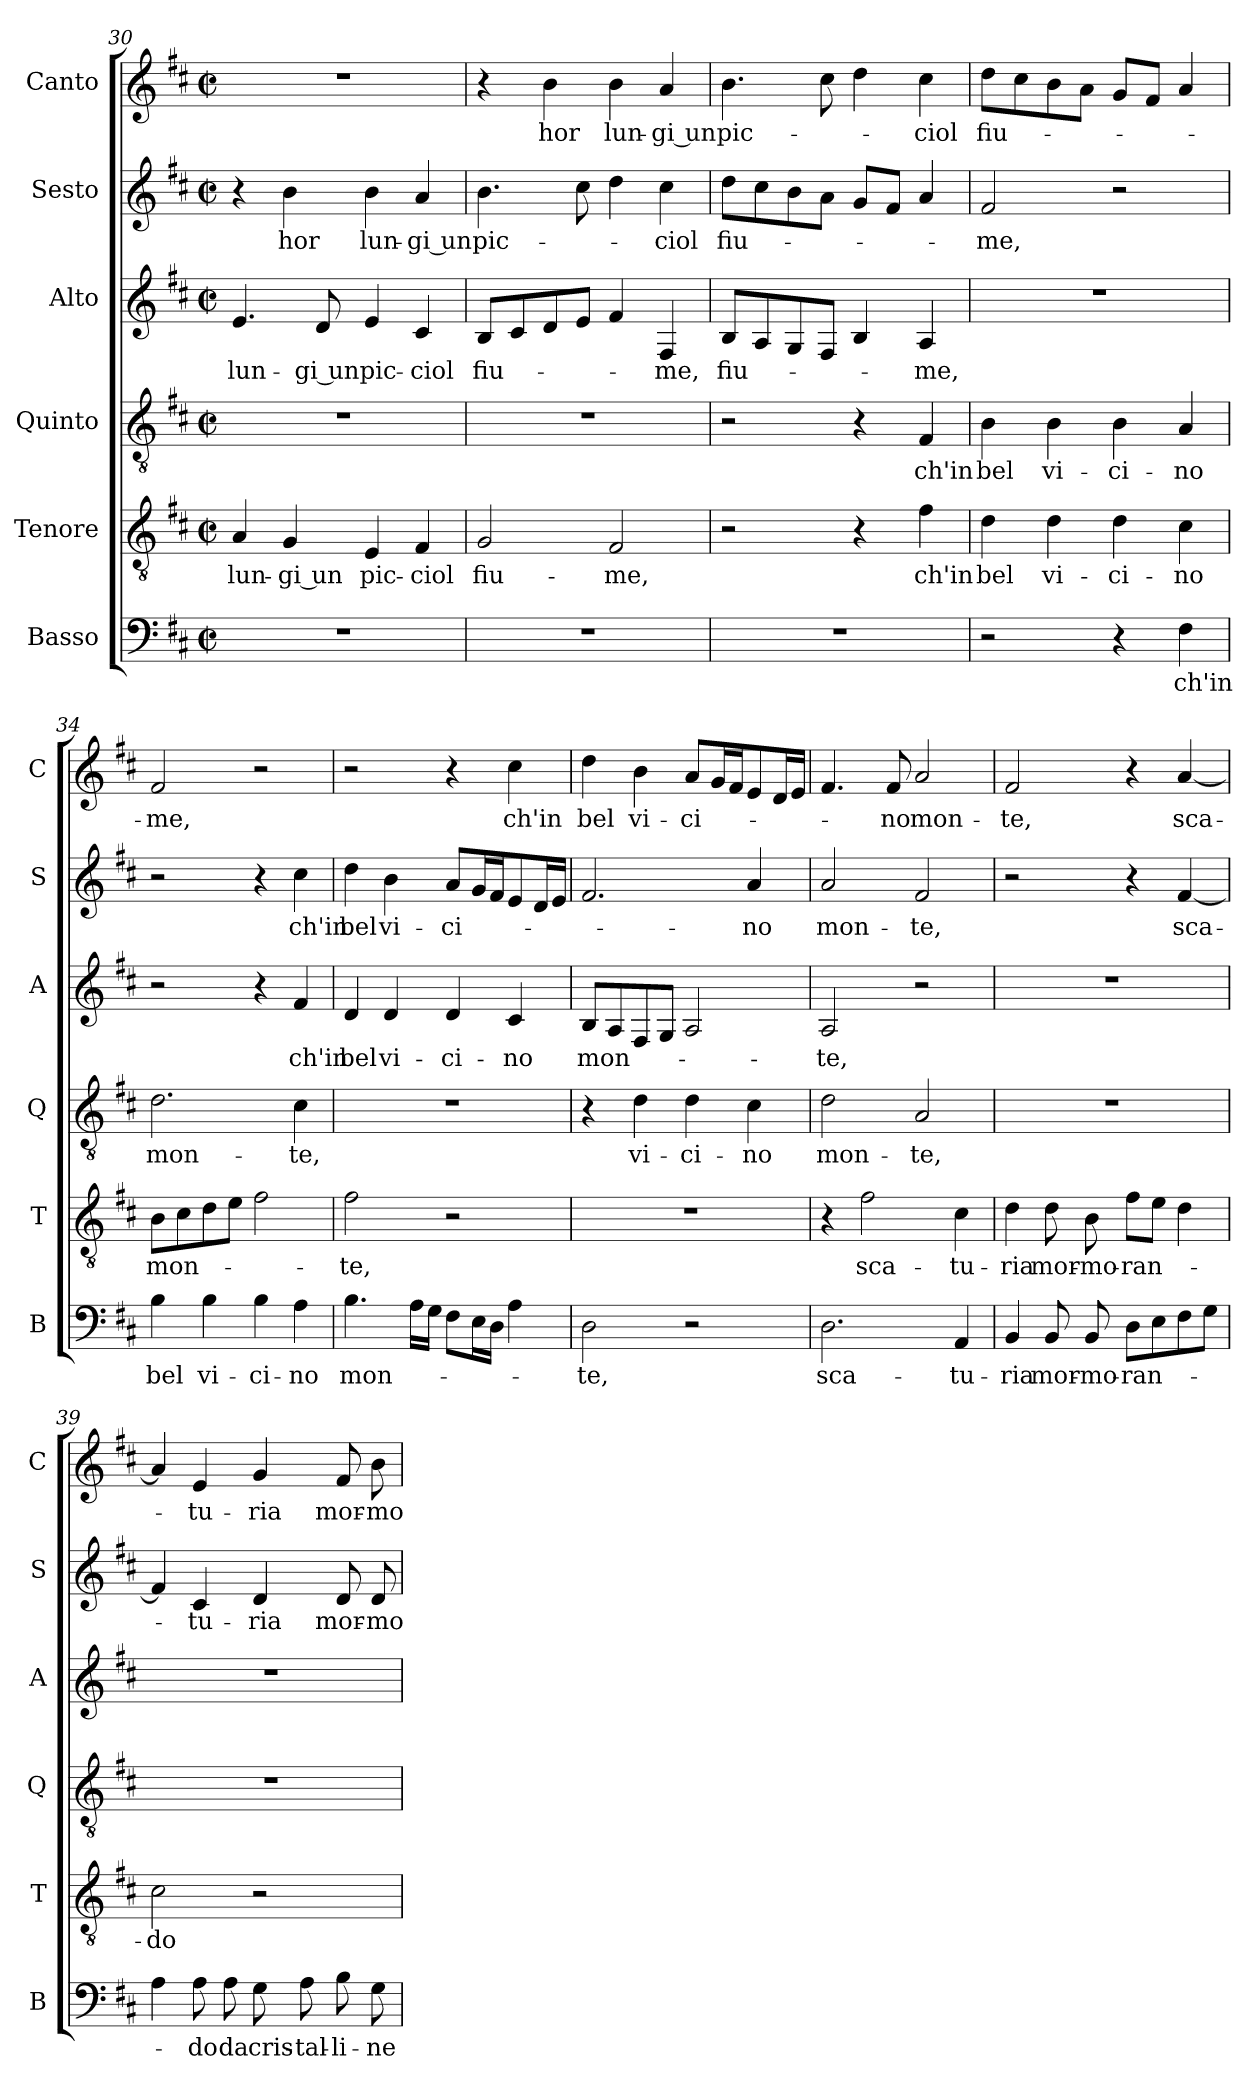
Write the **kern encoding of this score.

**kern	**text	**kern	**text	**kern	**text	**kern	**text	**kern	**text	**kern	**text
*part6	*part6	*part5	*part5	*part4	*part4	*part3	*part3	*part2	*part2	*part1	*part1
*staff6	*staff6	*staff5	*staff5	*staff4	*staff4	*staff3	*staff3	*staff2	*staff2	*staff1	*staff1
*I"Basso	*	*I"Tenore	*	*I"Quinto	*	*I"Alto	*	*I"Sesto	*	*I"Canto	*
*I'B	*	*I'T	*	*I'Q	*	*I'A	*	*I'S	*	*I'C	*
*clefF4	*	*clefGv2	*	*clefGv2	*	*clefG2	*	*clefG2	*	*clefG2	*
*k[f#c#]	*	*k[f#c#]	*	*k[f#c#]	*	*k[f#c#]	*	*k[f#c#]	*	*k[f#c#]	*
*D:	*	*D:	*	*D:	*	*D:	*	*D:	*	*D:	*
*M2/2	*	*M2/2	*	*M2/2	*	*M2/2	*	*M2/2	*	*M2/2	*
*met(c|)	*	*met(c|)	*	*met(c|)	*	*met(c|)	*	*met(c|)	*	*met(c|)	*
=30	=30	=30	=30	=30	=30	=30	=30	=30	=30	=30	=30
!	!	!	!LO:LY:b	!	!	!	!LO:LY:b	!	!	!	!
1r	.	4A/	lun-	1r	.	4.e/	lun-	4r	.	1r	.
!	!	!	!LO:LY:b	!	!	!	!	!	!LO:LY:b	!	!
.	.	4G/	-gi un	.	.	.	.	4b\	hor	.	.
!	!	!	!	!	!	!	!LO:LY:b	!	!	!	!
.	.	.	.	.	.	8d/	-gi un	.	.	.	.
!	!	!	!LO:LY:b	!	!	!	!LO:LY:b	!	!LO:LY:b	!	!
.	.	4E/	pic-	.	.	4e/	pic-	4b\	lun-	.	.
!	!	!	!LO:LY:b	!	!	!	!LO:LY:b	!	!LO:LY:b	!	!
.	.	4F#/	-ciol	.	.	4c#/	-ciol	4a/	-gi un	.	.
=31	=31	=31	=31	=31	=31	=31	=31	=31	=31	=31	=31
!	!	!	!LO:LY:b	!	!	!	!LO:LY:b	!	!LO:LY:b	!	!
1r	.	2G/	fiu-	1r	.	8B/L	fiu-	4.b\	pic-	4r	.
.	.	.	.	.	.	8c#/	.	.	.	.	.
!	!	!	!	!	!	!	!	!	!	!	!LO:LY:b
.	.	.	.	.	.	8d/	.	.	.	4b\	hor
.	.	.	.	.	.	8e/J	.	8cc#\	.	.	.
!	!	!	!LO:LY:b	!	!	!	!	!	!	!	!LO:LY:b
.	.	2F#/	-me,	.	.	4f#/	.	4dd\	.	4b\	lun-
!	!	!	!	!	!	!	!LO:LY:b	!	!LO:LY:b	!	!LO:LY:b
.	.	.	.	.	.	4F#/	-me,	4cc#\	-ciol	4a/	-gi un
!!LO:LB:g=z
=32	=32	=32	=32	=32	=32	=32	=32	=32	=32	=32	=32
!	!	!	!	!	!	!	!LO:LY:b	!	!LO:LY:b	!	!LO:LY:b
1r	.	2r	.	2r	.	8B/L	fiu-	8dd\L	fiu-	4.b\	pic-
.	.	.	.	.	.	8A/	.	8cc#\	.	.	.
.	.	.	.	.	.	8G/	.	8b\	.	.	.
.	.	.	.	.	.	8F#/J	.	8a\J	.	8cc#\	.
.	.	4r	.	4r	.	4B/	.	8g/L	.	4dd\	.
.	.	.	.	.	.	.	.	8f#/J	.	.	.
!	!	!	!LO:LY:b	!	!LO:LY:b	!	!LO:LY:b	!	!	!	!LO:LY:b
.	.	4f#\	ch'in	4F#/	ch'in	4A/	-me,	4a/	.	4cc#\	-ciol
=33	=33	=33	=33	=33	=33	=33	=33	=33	=33	=33	=33
!	!	!	!LO:LY:b	!	!LO:LY:b	!	!	!	!LO:LY:b	!	!LO:LY:b
2r	.	4d\	bel	4B\	bel	1r	.	2f#/	-me,	8dd\L	fiu-
.	.	.	.	.	.	.	.	.	.	8cc#\	.
!	!	!	!LO:LY:b	!	!LO:LY:b	!	!	!	!	!	!
.	.	4d\	vi-	4B\	vi-	.	.	.	.	8b\	.
.	.	.	.	.	.	.	.	.	.	8a\J	.
!	!	!	!LO:LY:b	!	!LO:LY:b	!	!	!	!	!	!
4r	.	4d\	-ci-	4B\	-ci-	.	.	2r	.	8g/L	.
.	.	.	.	.	.	.	.	.	.	8f#/J	.
!	!LO:LY:b	!	!LO:LY:b	!	!LO:LY:b	!	!	!	!	!	!
4F#\	ch'in	4c#\	-no	4A/	-no	.	.	.	.	4a/	.
=34	=34	=34	=34	=34	=34	=34	=34	=34	=34	=34	=34
!	!LO:LY:b	!	!LO:LY:b	!	!LO:LY:b	!	!	!	!	!	!LO:LY:b
4B\	bel	8B\L	mon-	2.d\	mon-	2r	.	2r	.	2f#/	-me,
.	.	8c#\	.	.	.	.	.	.	.	.	.
!	!LO:LY:b	!	!	!	!	!	!	!	!	!	!
4B\	vi-	8d\	.	.	.	.	.	.	.	.	.
.	.	8e\J	.	.	.	.	.	.	.	.	.
!	!LO:LY:b	!	!	!	!	!	!	!	!	!	!
4B\	-ci-	2f#\	.	.	.	4r	.	4r	.	2r	.
!	!LO:LY:b	!	!	!	!LO:LY:b	!	!LO:LY:b	!	!LO:LY:b	!	!
4A\	-no	.	.	4c#\	-te,	4f#/	ch'in	4cc#\	ch'in	.	.
=35	=35	=35	=35	=35	=35	=35	=35	=35	=35	=35	=35
!	!LO:LY:b	!	!LO:LY:b	!	!	!	!LO:LY:b	!	!LO:LY:b	!	!
4.B\	mon-	2f#\	-te,	1r	.	4d/	bel	4dd\	bel	2r	.
!	!	!	!	!	!	!	!LO:LY:b	!	!LO:LY:b	!	!
.	.	.	.	.	.	4d/	vi-	4b\	vi-	.	.
16A\LL	.	.	.	.	.	.	.	.	.	.	.
16G\JJ	.	.	.	.	.	.	.	.	.	.	.
!	!	!	!	!	!	!	!LO:LY:b	!	!LO:LY:b	!	!
8F#\L	.	2r	.	.	.	4d/	-ci-	8a/L	-ci-	4r	.
16E\L	.	.	.	.	.	.	.	16g/L	.	.	.
16D\JJ	.	.	.	.	.	.	.	16f#/J	.	.	.
!	!	!	!	!	!	!	!LO:LY:b	!	!	!	!LO:LY:b
4A\	.	.	.	.	.	4c#/	-no	8e/	.	4cc#\	ch'in
.	.	.	.	.	.	.	.	16d/L	.	.	.
.	.	.	.	.	.	.	.	16e/JJ	.	.	.
=36	=36	=36	=36	=36	=36	=36	=36	=36	=36	=36	=36
!	!LO:LY:b	!	!	!	!	!	!LO:LY:b	!	!	!	!LO:LY:b
2D\	-te,	1r	.	4r	.	8B/L	mon-	2.f#/	.	4dd\	bel
.	.	.	.	.	.	8A/	.	.	.	.	.
!	!	!	!	!	!LO:LY:b	!	!	!	!	!	!LO:LY:b
.	.	.	.	4d\	vi-	8F#/	.	.	.	4b\	vi-
.	.	.	.	.	.	8G/J	.	.	.	.	.
!	!	!	!	!	!LO:LY:b	!	!	!	!	!	!LO:LY:b
2r	.	.	.	4d\	-ci-	2A/	.	.	.	8a/L	-ci-
.	.	.	.	.	.	.	.	.	.	16g/L	.
.	.	.	.	.	.	.	.	.	.	16f#/J	.
!	!	!	!	!	!LO:LY:b	!	!	!	!LO:LY:b	!	!
.	.	.	.	4c#\	-no	.	.	4a/	-no	8e/	.
.	.	.	.	.	.	.	.	.	.	16d/L	.
.	.	.	.	.	.	.	.	.	.	16e/JJ	.
=37	=37	=37	=37	=37	=37	=37	=37	=37	=37	=37	=37
!	!LO:LY:b	!	!	!	!LO:LY:b	!	!LO:LY:b	!	!LO:LY:b	!	!
2.D\	sca-	4r	.	2d\	mon-	2A/	-te,	2a/	mon-	4.f#/	.
!	!	!	!LO:LY:b	!	!	!	!	!	!	!	!
.	.	2f#\	sca-	.	.	.	.	.	.	.	.
!	!	!	!	!	!	!	!	!	!	!	!LO:LY:b
.	.	.	.	.	.	.	.	.	.	8f#/	-no
!	!	!	!	!	!LO:LY:b	!	!	!	!LO:LY:b	!	!LO:LY:b
.	.	.	.	2A/	-te,	2r	.	2f#/	-te,	2a/	mon-
!	!LO:LY:b	!	!LO:LY:b	!	!	!	!	!	!	!	!
4AA/	-tu-	4c#\	-tu-	.	.	.	.	.	.	.	.
!!LO:PB:g=z
=38	=38	=38	=38	=38	=38	=38	=38	=38	=38	=38	=38
!	!LO:LY:b	!	!LO:LY:b	!	!	!	!	!	!	!	!LO:LY:b
4BB/	-ria	4d\	-ria	1r	.	1r	.	2r	.	2f#/	-te,
!	!LO:LY:b	!	!LO:LY:b	!	!	!	!	!	!	!	!
8BB/	mor-	8d\	mor-	.	.	.	.	.	.	.	.
!	!LO:LY:b	!	!LO:LY:b	!	!	!	!	!	!	!	!
8BB/	-mo-	8B\	-mo-	.	.	.	.	.	.	.	.
!	!LO:LY:b	!	!LO:LY:b	!	!	!	!	!	!	!	!
8D\L	-ran-	8f#\L	-ran-	.	.	.	.	4r	.	4r	.
8E\	.	8e\J	.	.	.	.	.	.	.	.	.
!	!	!	!	!	!	!	!	!	!LO:LY:b	!	!LO:LY:b
8F#\	.	4d\	.	.	.	.	.	[4f#/	sca-	[4a/	sca-
8G\J	.	.	.	.	.	.	.	.	.	.	.
=39	=39	=39	=39	=39	=39	=39	=39	=39	=39	=39	=39
!	!	!	!LO:LY:b	!	!	!	!	!	!	!	!
4A\	.	2c#\	-do	1r	.	1r	.	4f#/]	.	4a/]	.
!	!LO:LY:b	!	!	!	!	!	!	!	!LO:LY:b	!	!LO:LY:b
8A\	-do	.	.	.	.	.	.	4c#/	-tu-	4e/	-tu-
!	!LO:LY:b	!	!	!	!	!	!	!	!	!	!
8A\	da	.	.	.	.	.	.	.	.	.	.
!	!LO:LY:b	!	!	!	!	!	!	!	!LO:LY:b	!	!LO:LY:b
8G\	cris-	2r	.	.	.	.	.	4d/	-ria	4g/	-ria
!	!LO:LY:b	!	!	!	!	!	!	!	!	!	!
8A\	-tal-	.	.	.	.	.	.	.	.	.	.
!	!LO:LY:b	!	!	!	!	!	!	!	!LO:LY:b	!	!LO:LY:b
8B\	-li-	.	.	.	.	.	.	8d/	mor-	8f#/	mor-
!	!LO:LY:b	!	!	!	!	!	!	!	!LO:LY:b	!	!LO:LY:b
8G\	-ne	.	.	.	.	.	.	8d/	-mo-	8b\	-mo-
=	=	=	=	=	=	=	=	=	=	=	=
*-	*-	*-	*-	*-	*-	*-	*-	*-	*-	*-	*-
